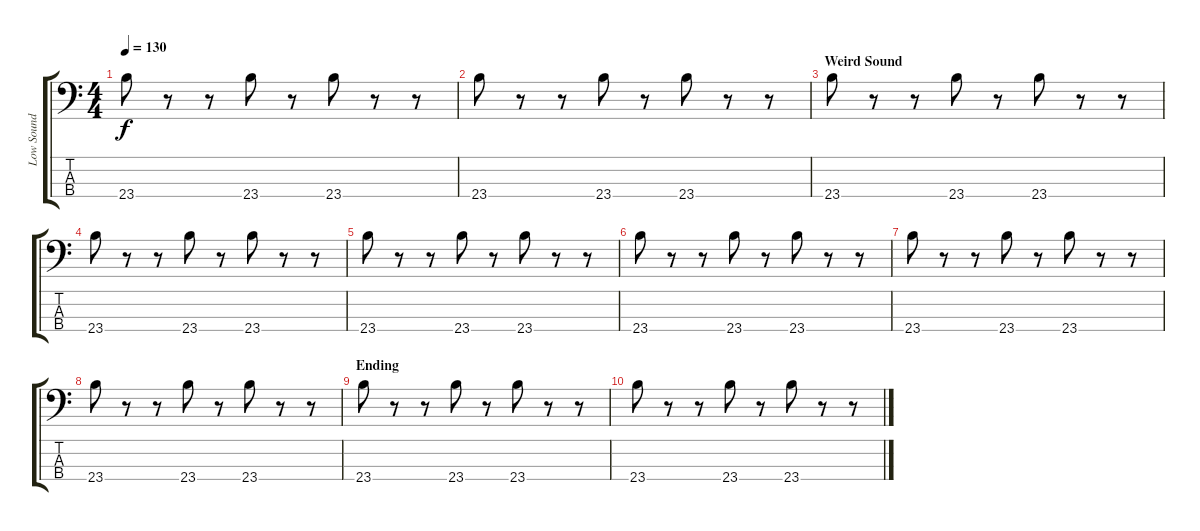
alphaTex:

\track ("Low Sound" "Low Sound") {instrument fretlessbass}
\staff {score tabs}
\tuning (G2 D2 A1 C-1) {hide}
\ts (4 4)
\tempo 130
\clef f4
\ks c
23.4.8{dy f} r.8 r.8 23.4.8 r.8 23.4.8 r.8 r.8 |
23.4.8 r.8 r.8 23.4.8 r.8 23.4.8 r.8 r.8 |
\section ("" "Weird Sound")
23.4.8 r.8 r.8 23.4.8 r.8 23.4.8 r.8 r.8 |
23.4.8 r.8 r.8 23.4.8 r.8 23.4.8 r.8 r.8 |
23.4.8 r.8 r.8 23.4.8 r.8 23.4.8 r.8 r.8 |
23.4.8 r.8 r.8 23.4.8 r.8 23.4.8 r.8 r.8 |
23.4.8 r.8 r.8 23.4.8 r.8 23.4.8 r.8 r.8 |
23.4.8 r.8 r.8 23.4.8 r.8 23.4.8 r.8 r.8 |
\section ("" "Ending")
23.4.8 r.8 r.8 23.4.8 r.8 23.4.8 r.8 r.8 |
23.4.8 r.8 r.8 23.4.8 r.8 23.4.8 r.8 r.8
